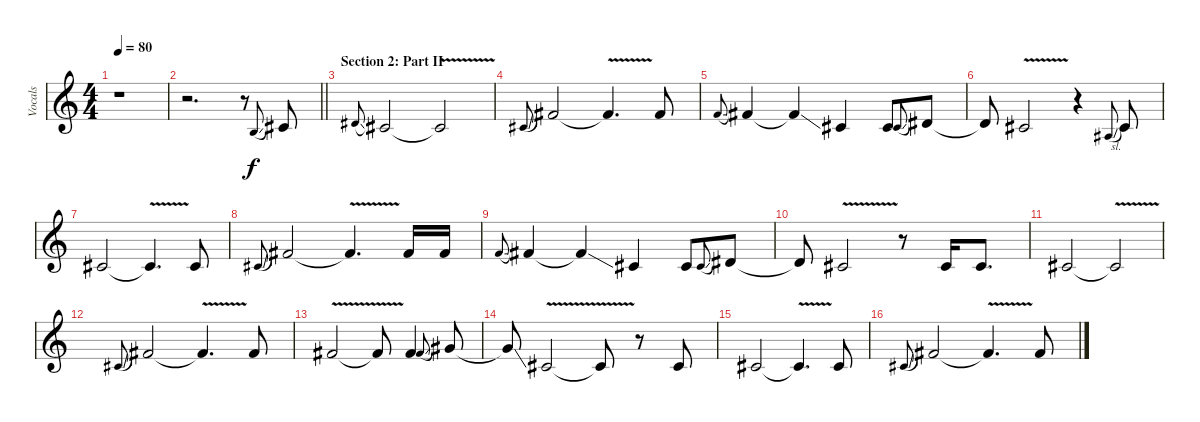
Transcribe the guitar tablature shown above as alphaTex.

\track ("Vocals" "Vocals") {instrument tenorsax}
\staff {score}
\tuning (E4 B3 G3 D3 A2 E2) {hide}
\ts (4 4)
\tempo 80
\clef g2
\ks c
r.1{dy f} |
\barLineRight lightlight
r.2{d} r.8{volume 16} 4.3{sl}.8{gr onbeat} 6.3.8 |
\section ("" "Section 2: Part II")
8.3{sl}.8{gr onbeat} 6.3.2 6.3{v t}.2 |
6.3{sl}.8{gr onbeat} 11.3.2 11.3{v t}.4{d} 11.3.8 |
10.3{sl}.8{gr onbeat} 11.3.4 11.3{ss t}.4 6.3.4 6.3.8 6.3{sl}.8{gr onbeat} 8.3.8 |
8.3{t}.8 6.3{v}.2 r.4 3.3{sl}.8{gr onbeat} 6.3.8 |
6.3.2 6.3{v t}.4{d} 6.3.8 |
6.3{sl}.8{gr onbeat} 11.3.2 11.3{v t}.4{d} 11.3.16 11.3.16 |
10.3{sl}.8{gr onbeat} 11.3.4 11.3{ss t}.4 6.3.4 6.3.8 6.3{sl}.8{gr onbeat} 8.3.8 |
8.3{t}.8 6.3{v}.2 r.8 6.3.16 6.3.8{d} |
6.3.2 6.3{v t}.2 |
6.3{sl}.8{gr onbeat} 11.3.2 11.3{v t}.4{d} 11.3.8 |
11.3{v}.2 11.3{t}.8 11.3.4 11.3{sl}.8{gr onbeat} 13.3.8 |
13.3{ss t}.8 6.3{v}.2 6.3{t}.8 r.8 6.3.8 |
6.3.2 6.3{v t}.4{d} 6.3.8 |
6.3{sl}.8{gr onbeat} 11.3.2 11.3{v t}.4{d} 11.3.8
